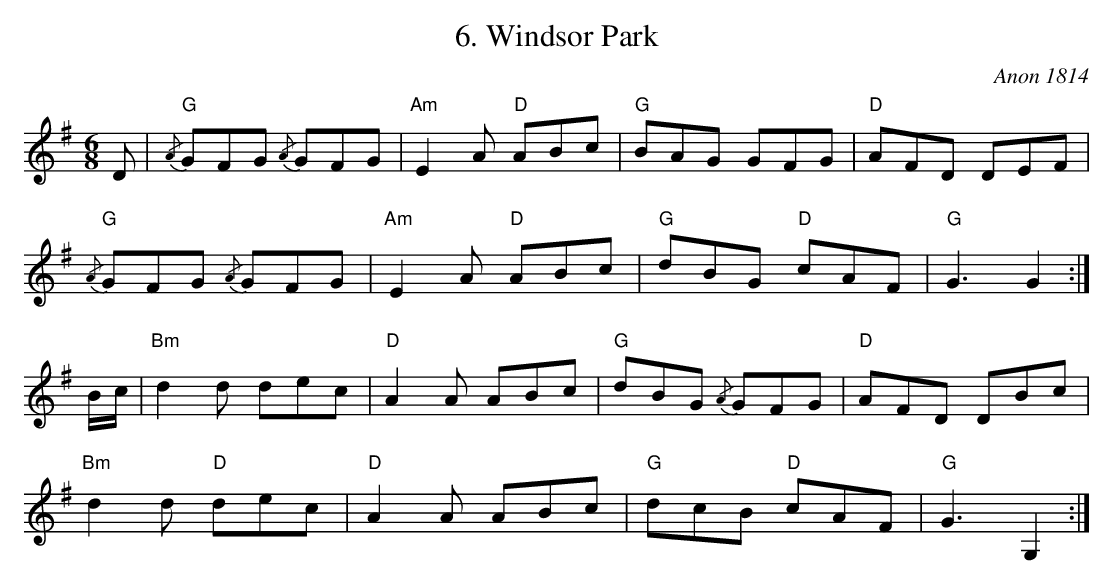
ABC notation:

X:1
T:6. Windsor Park
C:Anon 1814
L:1/8
M:6/8
K:G
  D |"G"{/A} GFG{/A} GFG |"Am" E2 A "D"ABc | "G"BAG GFG | "D"AFD DEF |$"G"{/A} GFG{/A} GFG | %6
 "Am"E2 A "D"ABc | "G"dBG "D"cAF | "G"G3 G2  :|$  B/c/ | "Bm"d2 d dec | "D"A2 A ABc | "G"dBG{/A} GFG | "D"AFD DBc |$ %14
 "Bm"d2 d "D"dec | "D"A2 A ABc | "G"dcB "D"cAF | "G"G3 G,2 :| %18
